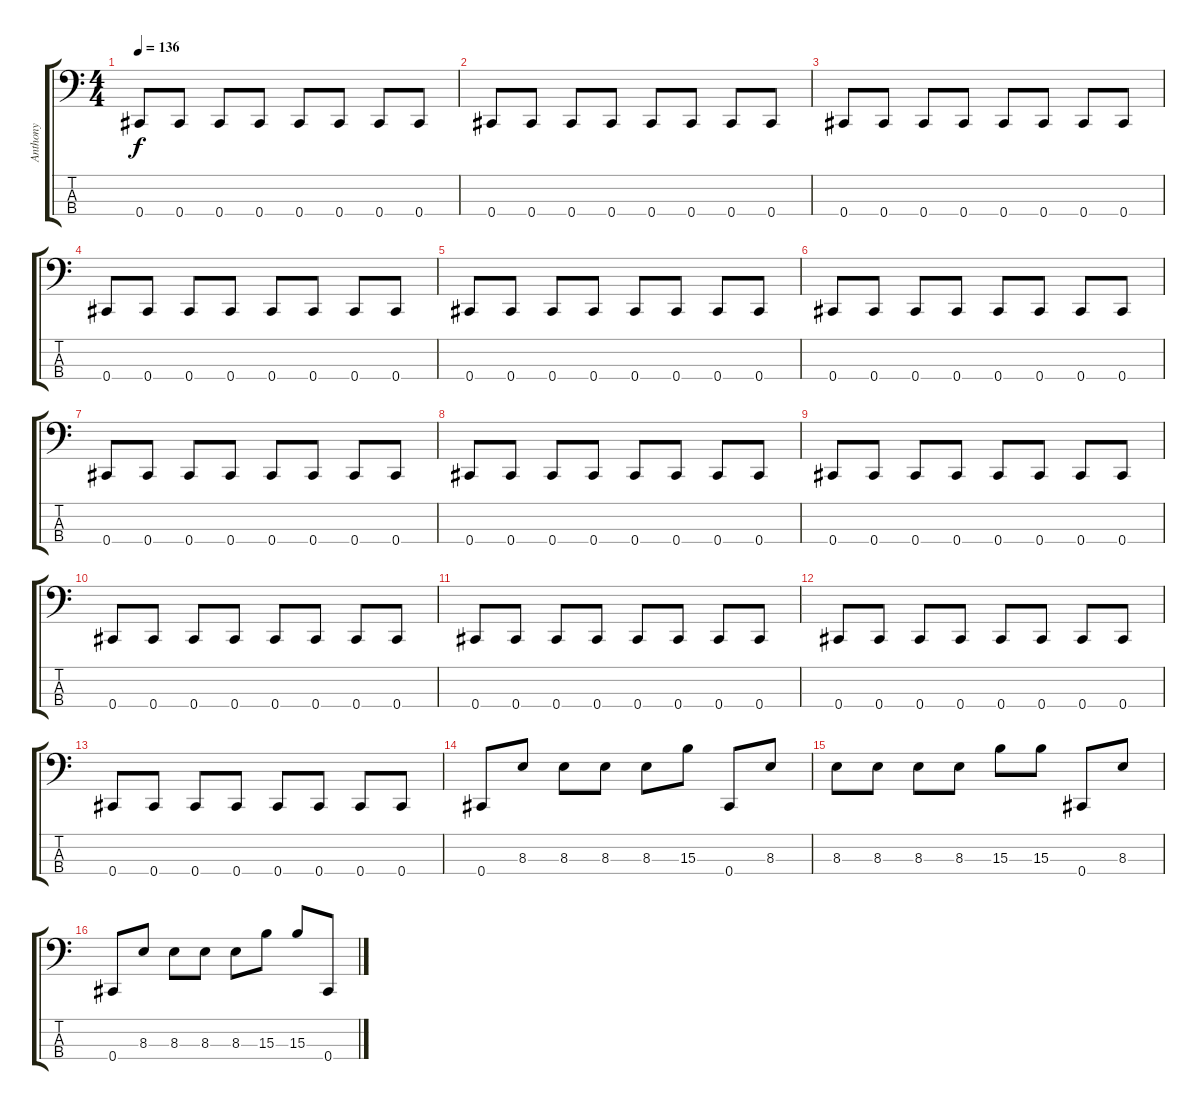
\track ("Anthony" "Anthony") {instrument electricbassfinger}
\staff {score tabs}
\tuning (Gb2 Db2 Ab1 Db1) {hide}
\ts (4 4)
\tempo 136
\clef f4
\ks c
0.4.8{dy f} 0.4.8 0.4.8 0.4.8 0.4.8 0.4.8 0.4.8 0.4.8 |
0.4.8 0.4.8 0.4.8 0.4.8 0.4.8 0.4.8 0.4.8 0.4.8 |
0.4.8 0.4.8 0.4.8 0.4.8 0.4.8 0.4.8 0.4.8 0.4.8 |
0.4.8 0.4.8 0.4.8 0.4.8 0.4.8 0.4.8 0.4.8 0.4.8 |
0.4.8 0.4.8 0.4.8 0.4.8 0.4.8 0.4.8 0.4.8 0.4.8 |
0.4.8 0.4.8 0.4.8 0.4.8 0.4.8 0.4.8 0.4.8 0.4.8 |
0.4.8 0.4.8 0.4.8 0.4.8 0.4.8 0.4.8 0.4.8 0.4.8 |
0.4.8 0.4.8 0.4.8 0.4.8 0.4.8 0.4.8 0.4.8 0.4.8 |
0.4.8 0.4.8 0.4.8 0.4.8 0.4.8 0.4.8 0.4.8 0.4.8 |
0.4.8 0.4.8 0.4.8 0.4.8 0.4.8 0.4.8 0.4.8 0.4.8 |
0.4.8 0.4.8 0.4.8 0.4.8 0.4.8 0.4.8 0.4.8 0.4.8 |
0.4.8 0.4.8 0.4.8 0.4.8 0.4.8 0.4.8 0.4.8 0.4.8 |
0.4.8 0.4.8 0.4.8 0.4.8 0.4.8 0.4.8 0.4.8 0.4.8 |
0.4.8 8.3.8 8.3.8 8.3.8 8.3.8 15.3.8 0.4.8 8.3.8 |
8.3.8 8.3.8 8.3.8 8.3.8 15.3.8 15.3.8 0.4.8 8.3.8 |
0.4.8 8.3.8 8.3.8 8.3.8 8.3.8 15.3.8 15.3.8 0.4.8
